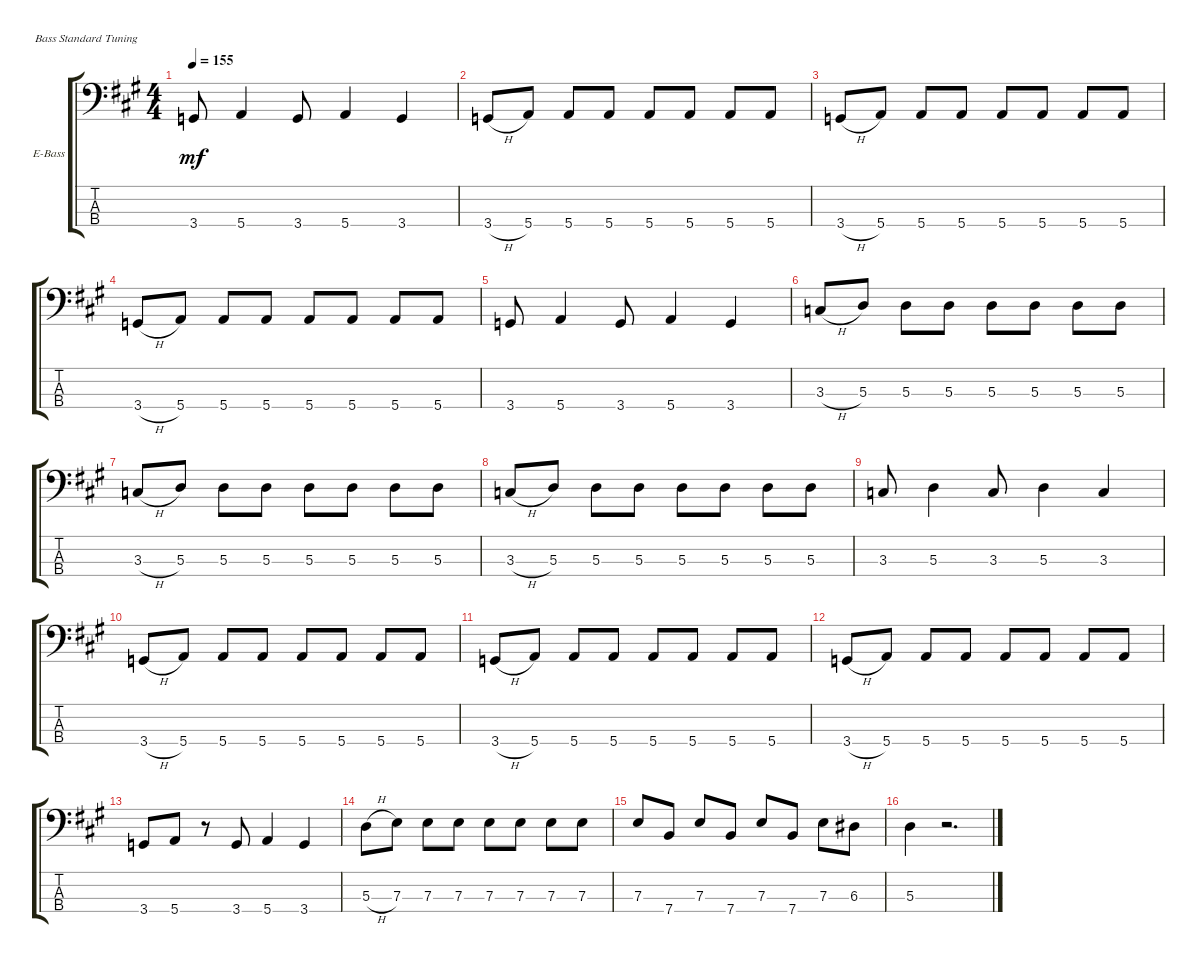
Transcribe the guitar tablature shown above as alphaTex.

\defaultSystemsLayout 4
\bracketExtendMode groupsimilarinstruments
\firstSystemTrackNameOrientation horizontal
\otherSystemsTrackNameOrientation horizontal
\track ("John Paul Jones" "E-Bass") {instrument electricbassfinger}
\staff {score tabs}
\tuning (G2 D2 A1 E1)
\ts (4 4)
\tempo 155
\clef f4
\ks a
3.4.8{dy mf} 5.4.4 3.4.8 5.4.4 3.4.4 |
3.4{h}.8 5.4.8 5.4.8 5.4.8 5.4.8 5.4.8 5.4.8 5.4.8 |
3.4{h}.8 5.4.8 5.4.8 5.4.8 5.4.8 5.4.8 5.4.8 5.4.8 |
3.4{h}.8 5.4.8 5.4.8 5.4.8 5.4.8 5.4.8 5.4.8 5.4.8 |
3.4.8 5.4.4 3.4.8 5.4.4 3.4.4 |
3.3{h}.8 5.3.8 5.3.8 5.3.8 5.3.8 5.3.8 5.3.8 5.3.8 |
3.3{h}.8 5.3.8 5.3.8 5.3.8 5.3.8 5.3.8 5.3.8 5.3.8 |
3.3{h}.8 5.3.8 5.3.8 5.3.8 5.3.8 5.3.8 5.3.8 5.3.8 |
3.3.8 5.3.4 3.3.8 5.3.4 3.3.4 |
3.4{h}.8 5.4.8 5.4.8 5.4.8 5.4.8 5.4.8 5.4.8 5.4.8 |
3.4{h}.8 5.4.8 5.4.8 5.4.8 5.4.8 5.4.8 5.4.8 5.4.8 |
3.4{h}.8 5.4.8 5.4.8 5.4.8 5.4.8 5.4.8 5.4.8 5.4.8 |
3.4.8 5.4.8 r.8 3.4.8 5.4.4 3.4.4 |
5.3{h}.8 7.3.8 7.3.8 7.3.8 7.3.8 7.3.8 7.3.8 7.3.8 |
7.3.8 7.4.8 7.3.8 7.4.8 7.3.8 7.4.8 7.3.8 6.3.8 |
5.3.4 r.2{d}
